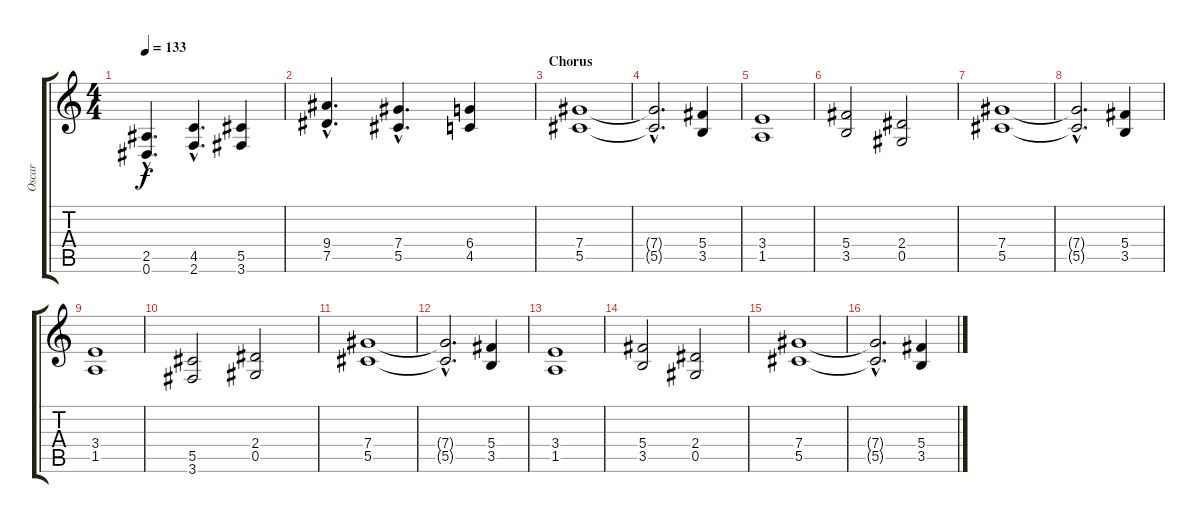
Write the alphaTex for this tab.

\track ("Oscar" "Oscar") {instrument distortionguitar}
\staff {score tabs}
\tuning (Eb4 Bb3 Gb3 Db3 Ab2 Eb2) {hide}
\ts (4 4)
\tempo 133
\clef g2
\ks c
(2.5{hac} 0.6{hac}).4{d dy f} (4.5{hac} 2.6{hac}).4{d} (5.5 3.6).4 |
(9.4{hac} 7.5{hac}).4{d} (7.4{hac} 5.5{hac}).4{d} (6.4 4.5).4 |
\section ("" "Chorus")
(7.4 5.5).1 |
(7.4{hac t} 5.5{hac t}).2{d} (5.4 3.5).4 |
(3.4 1.5).1 |
(5.4 3.5).2 (2.4 0.5).2 |
(7.4 5.5).1 |
(7.4{hac t} 5.5{hac t}).2{d} (5.4 3.5).4 |
(3.4 1.5).1 |
(5.5 3.6).2 (2.4 0.5).2 |
(7.4 5.5).1 |
(7.4{hac t} 5.5{hac t}).2{d} (5.4 3.5).4 |
(3.4 1.5).1 |
(5.4 3.5).2 (2.4 0.5).2 |
(7.4 5.5).1 |
(7.4{hac t} 5.5{hac t}).2{d} (5.4 3.5).4
